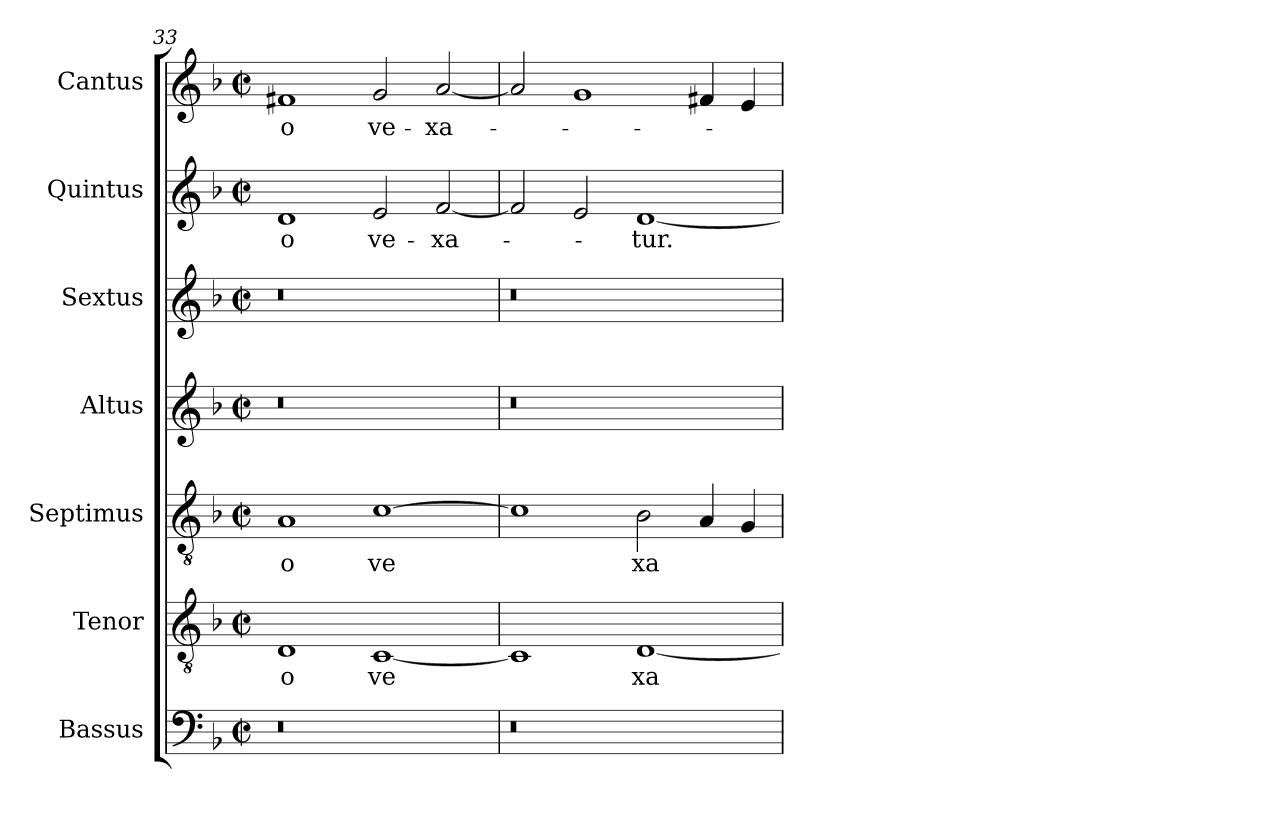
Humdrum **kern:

**kern	**kern	**text	**kern	**text	**kern	**kern	**kern	**text	**kern	**text
*part7	*part6	*part6	*part5	*part5	*part4	*part3	*part2	*part2	*part1	*part1
*staff7	*staff6	*staff6	*staff5	*staff5	*staff4	*staff3	*staff2	*staff2	*staff1	*staff1
*I"Bassus	*I"Tenor	*	*I"Septimus	*	*I"Altus	*I"Sextus	*I"Quintus	*	*I"Cantus	*
*clefF4	*clefGv2	*	*clefGv2	*	*clefG2	*clefG2	*clefG2	*	*clefG2	*
*k[b-]	*k[b-]	*	*k[b-]	*	*k[b-]	*k[b-]	*k[b-]	*	*k[b-]	*
*F:	*F:	*	*F:	*	*F:	*F:	*F:	*	*F:	*
*M2/2	*M2/2	*	*M2/2	*	*M2/2	*M2/2	*M2/2	*	*M2/2	*
*met(c|)	*met(c|)	*	*met(c|)	*	*met(c|)	*met(c|)	*met(c|)	*	*met(c|)	*
=33	=33	=33	=33	=33	=33	=33	=33	=33	=33	=33
!	!	!LO:LY:b:cj	!	!LO:LY:b:cj	!	!	!	!LO:LY:b:cj	!	!LO:LY:b:cj
0r	1D	o	1A	o	0r	0r	1d	-o	1f#X	-o
!	!	!LO:LY:b:cj	!	!LO:LY:b:cj	!	!	!	!LO:LY:b:cj	!	!LO:LY:b:cj
.	[<1C	ve	[>1c	ve	.	.	2e/	ve-	2g/	ve-
!	!	!	!	!	!	!	!	!LO:LY:b:cj	!	!LO:LY:b:cj
.	.	.	.	.	.	.	[<2f/	-xa-	[<2a/	-xa-
=34	=34	=34	=34	=34	=34	=34	=34	=34	=34	=34
0r	1C]	.	1c]	.	0r	0r	2f/]	.	2a/]	.
.	.	.	.	.	.	.	2e/	.	1g	.
!	!	!LO:LY:b:cj	!	!LO:LY:b:cj	!	!	!	!LO:LY:b:cj	!	!
.	[>1D	xa	2B-\	xa	.	.	[>1d	-tur.	.	.
.	.	.	4A/	.	.	.	.	.	4f#X/	.
.	.	.	4G/	.	.	.	.	.	4e/	.
=	=	=	=	=	=	=	=	=	=	=
*-	*-	*-	*-	*-	*-	*-	*-	*-	*-	*-
